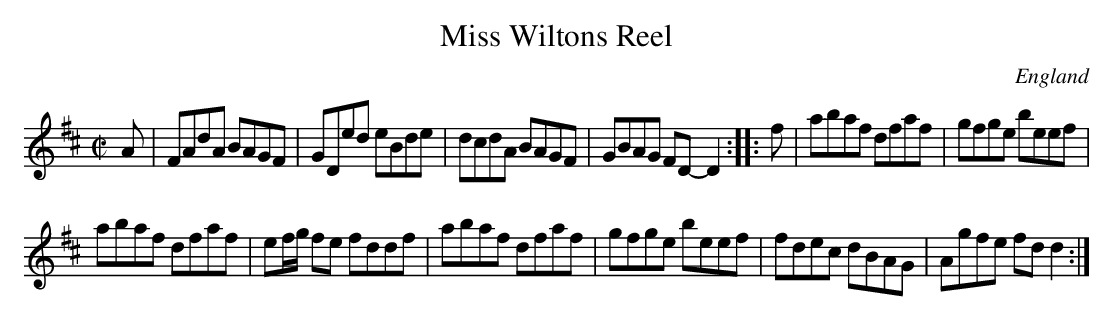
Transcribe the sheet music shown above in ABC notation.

X:1
T:Miss Wiltons Reel
M:C|
O:England
K:D
A |\
FAdA BAGF |GDed eBde |dcdA BAGF |GBAG FD-D2 ::\
f|\
abaf dfaf |gfge beef |
abaf dfaf |ef/2g/2 fe fddf|\
abaf dfaf |gfge beef|fdec dBAG|Agfe fdd2:|
